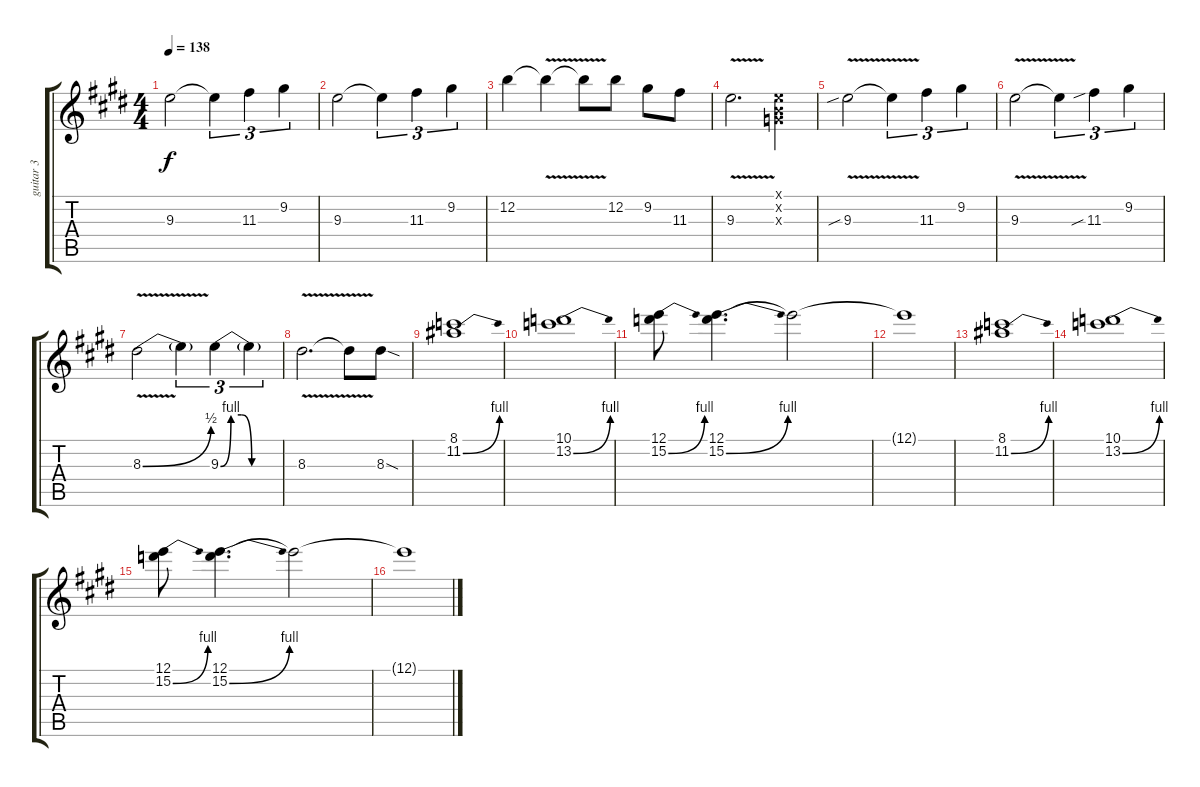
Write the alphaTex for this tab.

\track ("guitar 3" "guitar 3") {instrument overdrivenguitar}
\staff {score tabs}
\tuning (E4 B3 G3 D3 A2 E2) {hide}
\ts (4 4)
\tempo 138
\clef g2
\ks c#minor
9.3.2{dy f} 9.3{t}.4{tu (3 2)} 11.3.4{tu (3 2)} 9.2.4{tu (3 2)} |
9.3.2 9.3{t}.4{tu (3 2)} 11.3.4{tu (3 2)} 9.2.4{tu (3 2)} |
12.2.4 12.2{v t}.4 12.2{t}.8 12.2.8 9.2.8 11.3.8 |
9.3{v}.2{d} (0.1{x} 0.2{x} 0.3{x}).4 |
9.3{v sib}.2 9.3{t}.4{tu (3 2)} 11.3.4{tu (3 2)} 9.2.4{tu (3 2)} |
9.3{v}.2 9.3{t}.4{tu (3 2)} 11.3{sib}.4{tu (3 2)} 9.2.4{tu (3 2)} |
8.3{be (bend 0 0 60 2) v}.2 8.3{t}.4{tu (3 2)} 9.3{be (custom 0 0 10 4 20 4 30 0 60 0)}.4{tu (3 2)} 9.3{t}.4{tu (3 2)} |
8.3{v}.2{d} 8.3{t}.8 8.3{sod}.8 |
(8.1 11.2{be (bend 0 0 60 4)}).1 |
(10.1 13.2{be (bend 0 0 60 4)}).1 |
(12.1 15.2{be (bend 0 0 60 4)}).8 (12.1 15.2{be (bend 0 0 60 4)}).4{d} 12.1{t}.2 |
12.1{t}.1 |
(8.1 11.2{be (bend 0 0 60 4)}).1 |
(10.1 13.2{be (bend 0 0 60 4)}).1 |
(12.1 15.2{be (bend 0 0 60 4)}).8 (12.1 15.2{be (bend 0 0 60 4)}).4{d} 12.1{t}.2 |
12.1{t}.1
